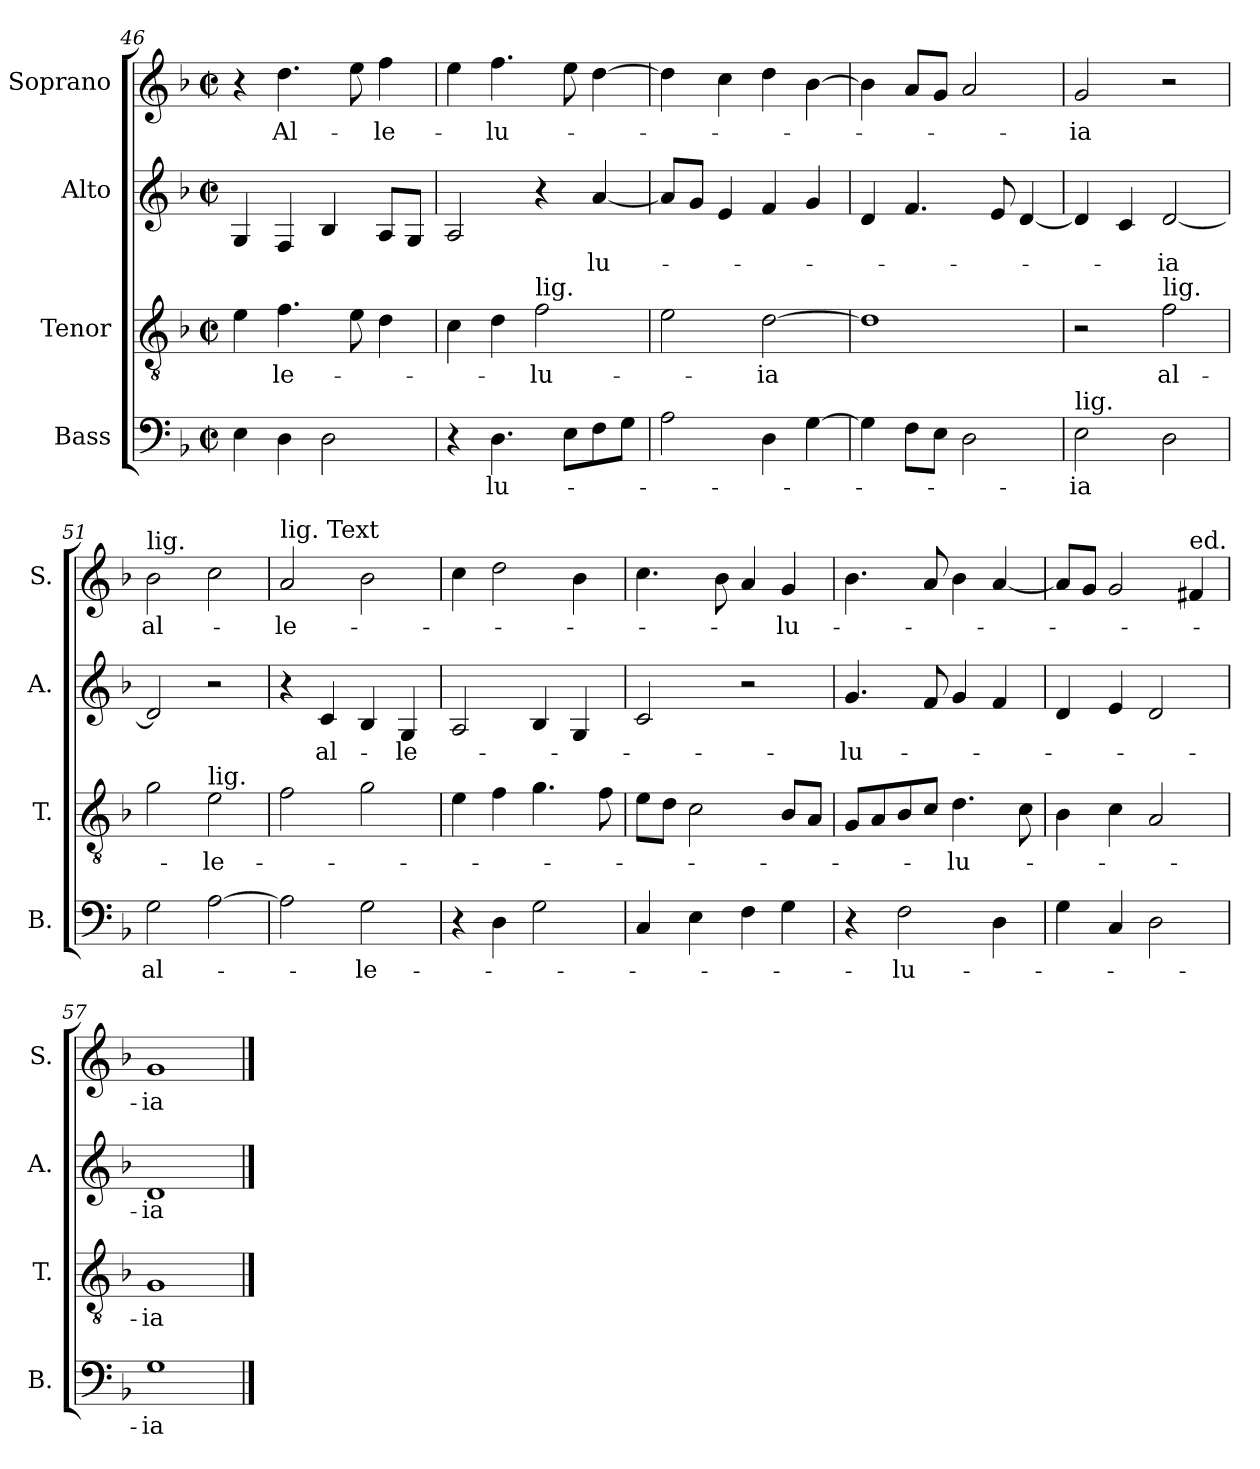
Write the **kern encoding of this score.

**kern	**text	**kern	**text	**kern	**text	**kern	**text
*part4	*part4	*part3	*part3	*part2	*part2	*part1	*part1
*staff4	*staff4	*staff3	*staff3	*staff2	*staff2	*staff1	*staff1
*I"Bass	*	*I"Tenor	*	*I"Alto	*	*I"Soprano	*
*I'B.	*	*I'T.	*	*I'A.	*	*I'S.	*
*clefF4	*	*clefGv2	*	*clefG2	*	*clefG2	*
*k[b-]	*	*k[b-]	*	*k[b-]	*	*k[b-]	*
*M2/2	*	*M2/2	*	*M2/2	*	*M2/2	*
*met(c|)	*	*met(c|)	*	*met(c|)	*	*met(c|)	*
=46	=46	=46	=46	=46	=46	=46	=46
4E\	.	4e\	.	4G/	.	4r	.
!	!	!	!LO:LY:b	!	!	!	!LO:LY:b
4D\	.	4.f\	-le-	4F/	.	4.dd\	Al-
2D\	.	.	.	4B-/	.	.	.
.	.	8e\	.	.	.	8ee\	.
!	!	!	!	!	!	!	!LO:LY:b
.	.	4d\	.	8A/L	.	4ff\	-le-
.	.	.	.	8G/J	.	.	.
=47	=47	=47	=47	=47	=47	=47	=47
4r	.	4c\	.	2A/	.	4ee\	.
!	!LO:LY:b	!	!	!	!	!	!LO:LY:b
4.D\	-lu-	4d\	.	.	.	4.ff\	-lu-
!	!	!LO:TX:a:t=lig.	!	!	!	!	!
!	!	!	!LO:LY:b	!	!	!	!
.	.	2f\	-lu-	4r	.	.	.
8E\L	.	.	.	.	.	8ee\	.
!	!	!	!	!	!LO:LY:b	!	!
8F\	.	.	.	[4a/	-lu-	[4dd\	.
8G\J	.	.	.	.	.	.	.
=48	=48	=48	=48	=48	=48	=48	=48
2A\	.	2e\	.	8a/L]	.	4dd\]	.
.	.	.	.	8g/J	.	.	.
.	.	.	.	4e/	.	4cc\	.
!	!	!	!LO:LY:b	!	!	!	!
4D\	.	[2d\	-ia	4f/	.	4dd\	.
[4G\	.	.	.	4g/	.	[4b-\	.
!!LO:LB:g=z
=49	=49	=49	=49	=49	=49	=49	=49
4G\]	.	1d]	.	4d/	.	4b-\]	.
8F\L	.	.	.	4.f/	.	8a/L	.
8E\J	.	.	.	.	.	8g/J	.
2D\	.	.	.	.	.	2a/	.
.	.	.	.	8e/	.	.	.
.	.	.	.	[4d/	.	.	.
=50	=50	=50	=50	=50	=50	=50	=50
!LO:TX:a:t=lig.	!	!	!	!	!	!	!
!	!LO:LY:b	!	!	!	!	!	!LO:LY:b
2E\	-ia	2r	.	4d/]	.	2g/	-ia
.	.	.	.	4c/	.	.	.
!	!	!LO:TX:a:t=lig.	!	!	!	!	!
!	!	!	!LO:LY:b	!	!LO:LY:b	!	!
2D\	.	2f\	al-	[2d/	-ia	2r	.
=51	=51	=51	=51	=51	=51	=51	=51
!	!	!	!	!	!	!LO:TX:a:t=lig.	!
!	!LO:LY:b	!	!	!	!	!	!LO:LY:b
2G\	al-	2g\	.	2d/]	.	2b-\	al-
!	!	!LO:TX:a:t=lig.	!	!	!	!	!
!	!	!	!LO:LY:b	!	!	!	!
[2A\	.	2e\	-le-	2r	.	2cc\	.
=52	=52	=52	=52	=52	=52	=52	=52
!	!	!	!	!	!	!LO:TX:a:t=lig. Text	!
!	!	!	!	!	!	!	!LO:LY:b
2A\]	.	2f\	.	4r	.	2a/	-le-
!	!	!	!	!	!LO:LY:b	!	!
.	.	.	.	4c/	al-	.	.
!	!LO:LY:b	!	!	!	!	!	!
2G\	-le-	2g\	.	4B-/	.	2b-\	.
!	!	!	!	!	!LO:LY:b	!	!
.	.	.	.	4G/	-le-	.	.
=53	=53	=53	=53	=53	=53	=53	=53
4r	.	4e\	.	2A/	.	4cc\	.
4D\	.	4f\	.	.	.	2dd\	.
2G\	.	4.g\	.	4B-/	.	.	.
.	.	.	.	4G/	.	4b-\	.
.	.	8f\	.	.	.	.	.
=54	=54	=54	=54	=54	=54	=54	=54
4C/	.	8e\L	.	2c/	.	4.cc\	.
.	.	8d\J	.	.	.	.	.
4E\	.	2c\	.	.	.	.	.
.	.	.	.	.	.	8b-\	.
4F\	.	.	.	2r	.	4a/	.
!	!	!	!	!	!	!	!LO:LY:b
4G\	.	8B-/L	.	.	.	4g/	-lu-
.	.	8A/J	.	.	.	.	.
=55	=55	=55	=55	=55	=55	=55	=55
!	!	!	!	!	!LO:LY:b	!	!
4r	.	8G/L	.	4.g/	-lu-	4.b-\	.
.	.	8A/	.	.	.	.	.
!	!LO:LY:b	!	!	!	!	!	!
2F\	-lu-	8B-/	.	.	.	.	.
.	.	8c/J	.	8f/	.	8a/	.
!	!	!	!LO:LY:b	!	!	!	!
.	.	4.d\	-lu-	4g/	.	4b-\	.
4D\	.	.	.	4f/	.	[4a/	.
.	.	8c\	.	.	.	.	.
!!LO:LB:g=z
=56	=56	=56	=56	=56	=56	=56	=56
4G\	.	4B-\	.	4d/	.	8a/L]	.
.	.	.	.	.	.	8g/J	.
4C/	.	4c\	.	4e/	.	2g/	.
2D\	.	2A/	.	2d/	.	.	.
!	!	!	!	!	!	!LO:TX:a:t=ed.	!
.	.	.	.	.	.	4f#X/	.
=57	=57	=57	=57	=57	=57	=57	=57
!	!LO:LY:b	!	!LO:LY:b	!	!LO:LY:b	!	!LO:LY:b
1G	-ia	1G	-ia	1d	-ia	1g	-ia
==	==	==	==	==	==	==	==
*-	*-	*-	*-	*-	*-	*-	*-
